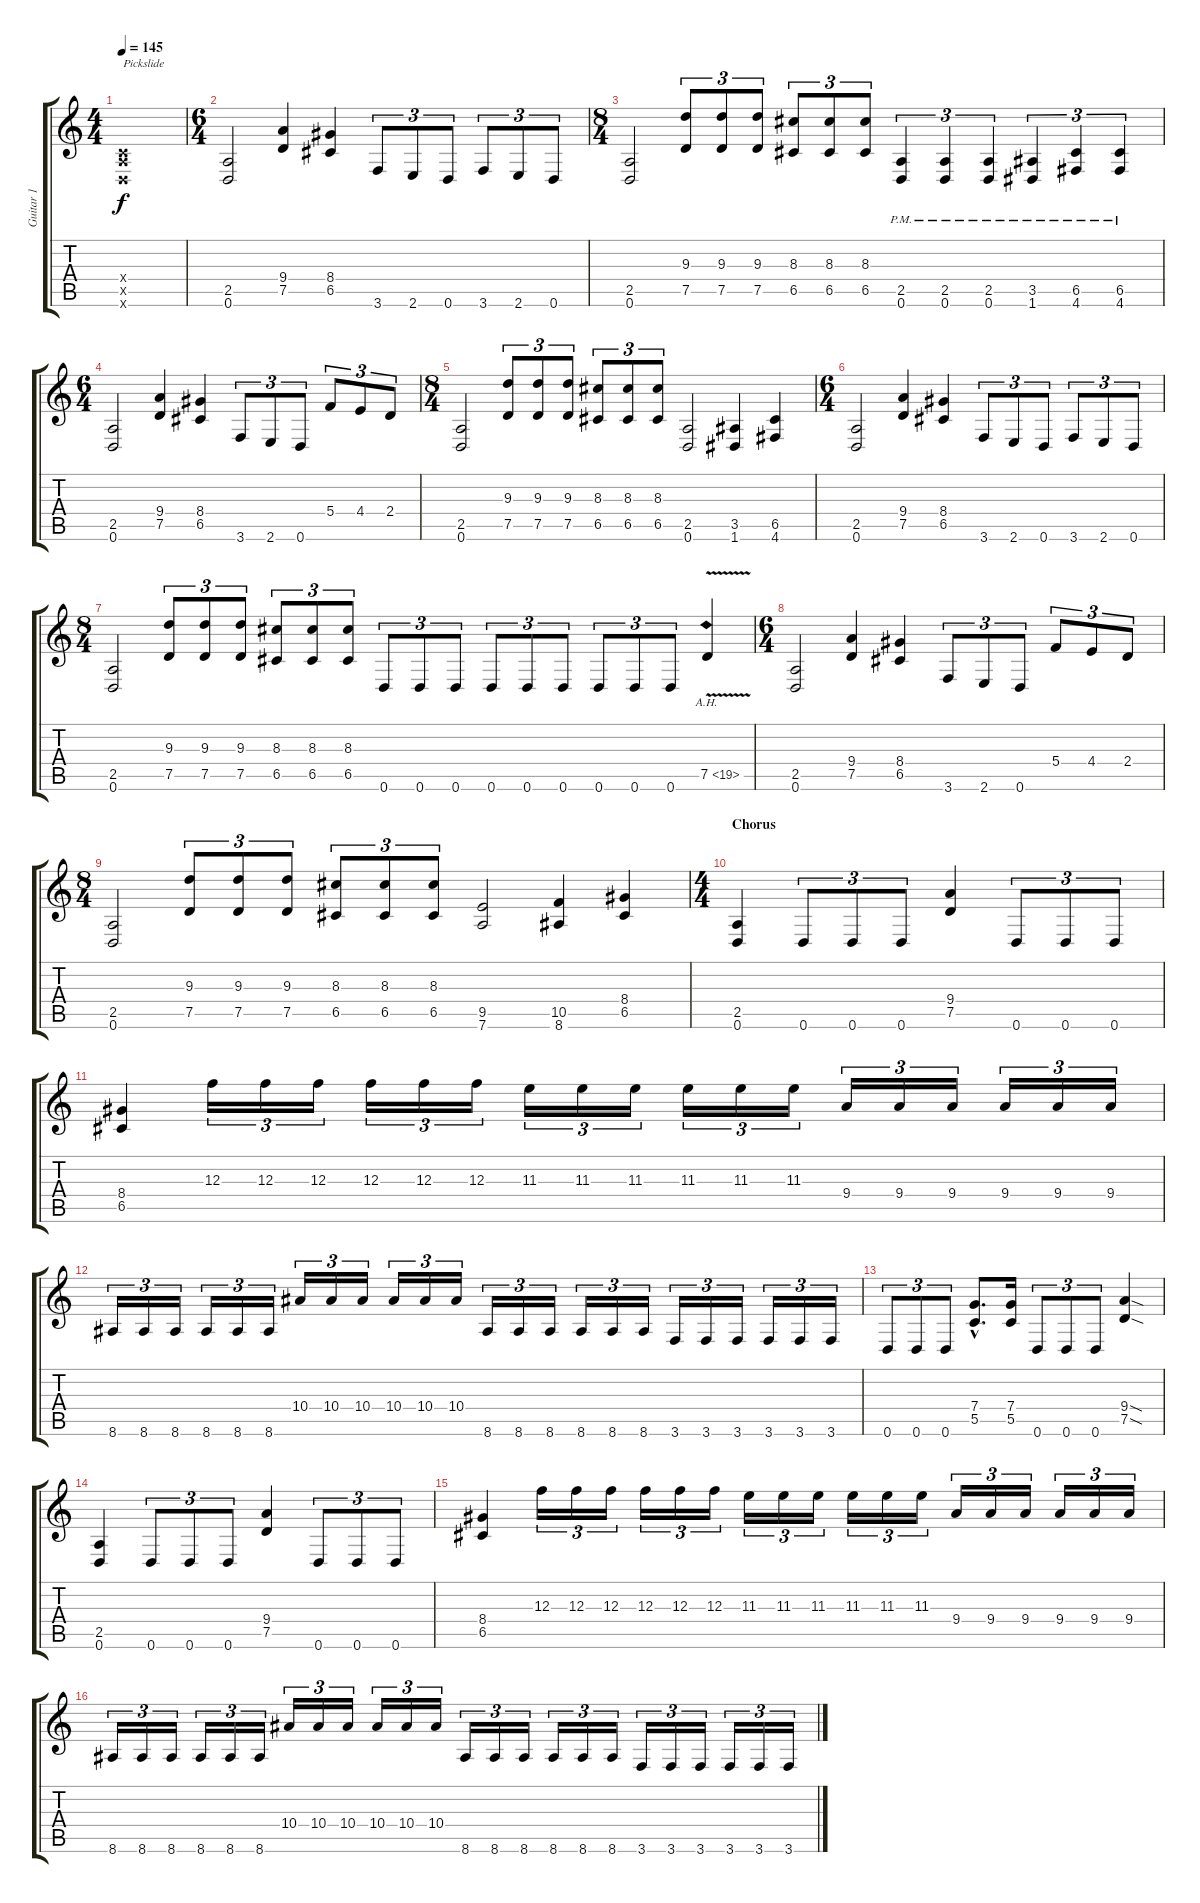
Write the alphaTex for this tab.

\track ("Guitar 1" "Guitar 1") {instrument distortionguitar}
\staff {score tabs}
\tuning (D4 A3 F3 C3 G2 D2) {hide}
\ts (4 4)
\section ("" "")
\tempo 145
\clef g2
\ks c
(0.4{x} 2.5{x} 0.6{x}).1{txt "Pickslide" dy f} |
\ts (6 4)
\section ("" "")
(2.5 0.6).2 (9.4 7.5).4 (8.4 6.5).4 3.6.8{tu (3 2)} 2.6.8{tu (3 2)} 0.6.8{tu (3 2)} 3.6.8{tu (3 2)} 2.6.8{tu (3 2)} 0.6.8{tu (3 2)} |
\ts (8 4)
(2.5 0.6).2 (9.3 7.5).8{tu (3 2)} (9.3 7.5).8{tu (3 2)} (9.3 7.5).8{tu (3 2)} (8.3 6.5).8{tu (3 2)} (8.3 6.5).8{tu (3 2)} (8.3 6.5).8{tu (3 2)} (2.5{pm} 0.6{pm}).4{tu (3 2)} (2.5{pm} 0.6{pm}).4{tu (3 2)} (2.5{pm} 0.6{pm}).4{tu (3 2)} (3.5{pm} 1.6{pm}).4{tu (3 2)} (6.5{pm} 4.6{pm}).4{tu (3 2)} (6.5{pm} 4.6{pm}).4{tu (3 2)} |
\ts (6 4)
(2.5 0.6).2 (9.4 7.5).4 (8.4 6.5).4 3.6.8{tu (3 2)} 2.6.8{tu (3 2)} 0.6.8{tu (3 2)} 5.4.8{tu (3 2)} 4.4.8{tu (3 2)} 2.4.8{tu (3 2)} |
\ts (8 4)
(2.5 0.6).2 (9.3 7.5).8{tu (3 2)} (9.3 7.5).8{tu (3 2)} (9.3 7.5).8{tu (3 2)} (8.3 6.5).8{tu (3 2)} (8.3 6.5).8{tu (3 2)} (8.3 6.5).8{tu (3 2)} (2.5 0.6).2 (3.5 1.6).4 (6.5 4.6).4 |
\ts (6 4)
(2.5 0.6).2 (9.4 7.5).4 (8.4 6.5).4 3.6.8{tu (3 2)} 2.6.8{tu (3 2)} 0.6.8{tu (3 2)} 3.6.8{tu (3 2)} 2.6.8{tu (3 2)} 0.6.8{tu (3 2)} |
\ts (8 4)
(2.5 0.6).2 (9.3 7.5).8{tu (3 2)} (9.3 7.5).8{tu (3 2)} (9.3 7.5).8{tu (3 2)} (8.3 6.5).8{tu (3 2)} (8.3 6.5).8{tu (3 2)} (8.3 6.5).8{tu (3 2)} 0.6.8{tu (3 2)} 0.6.8{tu (3 2)} 0.6.8{tu (3 2)} 0.6.8{tu (3 2)} 0.6.8{tu (3 2)} 0.6.8{tu (3 2)} 0.6.8{tu (3 2)} 0.6.8{tu (3 2)} 0.6.8{tu (3 2)} 7.5{ah 12 v}.4 |
\ts (6 4)
(2.5 0.6).2 (9.4 7.5).4 (8.4 6.5).4 3.6.8{tu (3 2)} 2.6.8{tu (3 2)} 0.6.8{tu (3 2)} 5.4.8{tu (3 2)} 4.4.8{tu (3 2)} 2.4.8{tu (3 2)} |
\ts (8 4)
(2.5 0.6).2 (9.3 7.5).8{tu (3 2)} (9.3 7.5).8{tu (3 2)} (9.3 7.5).8{tu (3 2)} (8.3 6.5).8{tu (3 2)} (8.3 6.5).8{tu (3 2)} (8.3 6.5).8{tu (3 2)} (9.5 7.6).2 (10.5 8.6).4 (8.4 6.5).4 |
\ts (4 4)
\section ("" "Chorus")
(2.5 0.6).4 0.6.8{tu (3 2)} 0.6.8{tu (3 2)} 0.6.8{tu (3 2)} (9.4 7.5).4 0.6.8{tu (3 2)} 0.6.8{tu (3 2)} 0.6.8{tu (3 2)} |
(8.4 6.5).4 12.3.16{tu (3 2)} 12.3.16{tu (3 2)} 12.3.16{tu (3 2)} 12.3.16{tu (3 2)} 12.3.16{tu (3 2)} 12.3.16{tu (3 2)} 11.3.16{tu (3 2)} 11.3.16{tu (3 2)} 11.3.16{tu (3 2)} 11.3.16{tu (3 2)} 11.3.16{tu (3 2)} 11.3.16{tu (3 2)} 9.4.16{tu (3 2)} 9.4.16{tu (3 2)} 9.4.16{tu (3 2)} 9.4.16{tu (3 2)} 9.4.16{tu (3 2)} 9.4.16{tu (3 2)} |
8.6.16{tu (3 2)} 8.6.16{tu (3 2)} 8.6.16{tu (3 2)} 8.6.16{tu (3 2)} 8.6.16{tu (3 2)} 8.6.16{tu (3 2)} 10.4.16{tu (3 2)} 10.4.16{tu (3 2)} 10.4.16{tu (3 2)} 10.4.16{tu (3 2)} 10.4.16{tu (3 2)} 10.4.16{tu (3 2)} 8.6.16{tu (3 2)} 8.6.16{tu (3 2)} 8.6.16{tu (3 2)} 8.6.16{tu (3 2)} 8.6.16{tu (3 2)} 8.6.16{tu (3 2)} 3.6.16{tu (3 2)} 3.6.16{tu (3 2)} 3.6.16{tu (3 2)} 3.6.16{tu (3 2)} 3.6.16{tu (3 2)} 3.6.16{tu (3 2)} |
0.6.8{tu (3 2)} 0.6.8{tu (3 2)} 0.6.8{tu (3 2)} (7.4{hac} 5.5{hac}).8{d} (7.4 5.5).16 0.6.8{tu (3 2)} 0.6.8{tu (3 2)} 0.6.8{tu (3 2)} (9.4{sod} 7.5{sod}).4 |
(2.5 0.6).4 0.6.8{tu (3 2)} 0.6.8{tu (3 2)} 0.6.8{tu (3 2)} (9.4 7.5).4 0.6.8{tu (3 2)} 0.6.8{tu (3 2)} 0.6.8{tu (3 2)} |
(8.4 6.5).4 12.3.16{tu (3 2)} 12.3.16{tu (3 2)} 12.3.16{tu (3 2)} 12.3.16{tu (3 2)} 12.3.16{tu (3 2)} 12.3.16{tu (3 2)} 11.3.16{tu (3 2)} 11.3.16{tu (3 2)} 11.3.16{tu (3 2)} 11.3.16{tu (3 2)} 11.3.16{tu (3 2)} 11.3.16{tu (3 2)} 9.4.16{tu (3 2)} 9.4.16{tu (3 2)} 9.4.16{tu (3 2)} 9.4.16{tu (3 2)} 9.4.16{tu (3 2)} 9.4.16{tu (3 2)} |
8.6.16{tu (3 2)} 8.6.16{tu (3 2)} 8.6.16{tu (3 2)} 8.6.16{tu (3 2)} 8.6.16{tu (3 2)} 8.6.16{tu (3 2)} 10.4.16{tu (3 2)} 10.4.16{tu (3 2)} 10.4.16{tu (3 2)} 10.4.16{tu (3 2)} 10.4.16{tu (3 2)} 10.4.16{tu (3 2)} 8.6.16{tu (3 2)} 8.6.16{tu (3 2)} 8.6.16{tu (3 2)} 8.6.16{tu (3 2)} 8.6.16{tu (3 2)} 8.6.16{tu (3 2)} 3.6.16{tu (3 2)} 3.6.16{tu (3 2)} 3.6.16{tu (3 2)} 3.6.16{tu (3 2)} 3.6.16{tu (3 2)} 3.6.16{tu (3 2)}
